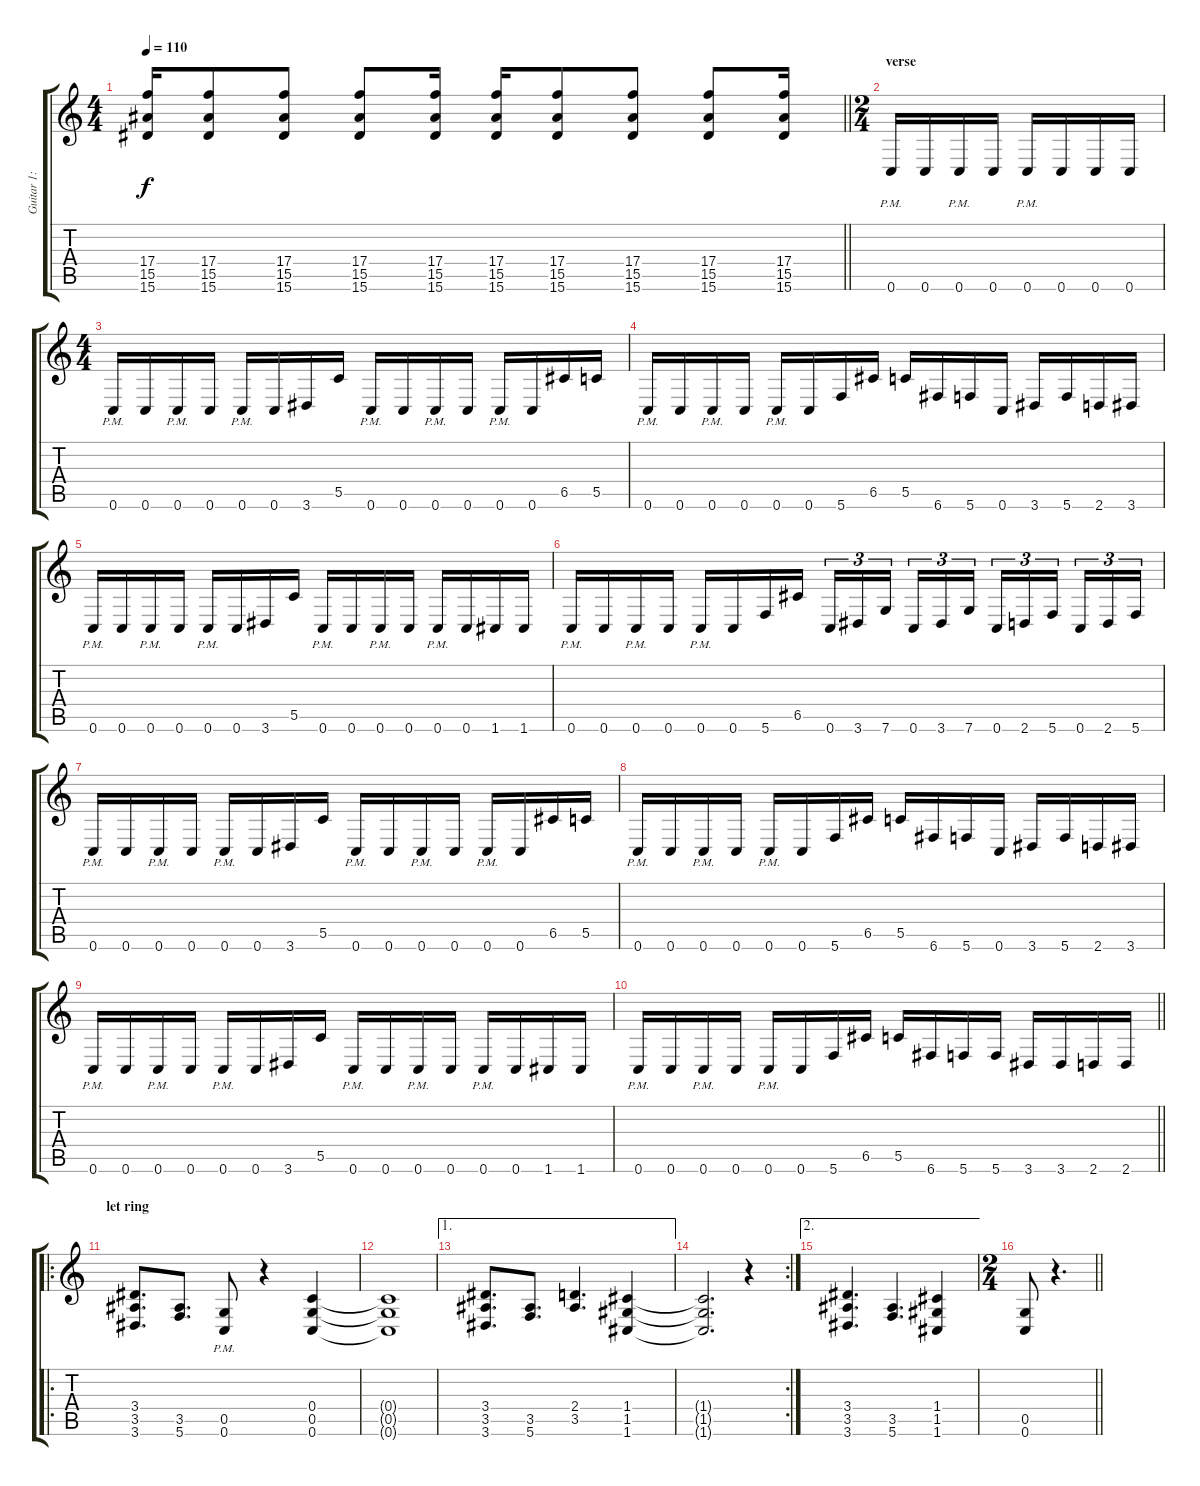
\track ("Guitar 1: Johan" "Guitar 1: ") {instrument overdrivenguitar}
\staff {score tabs}
\tuning (D4 A3 F3 C3 G2 C2) {hide}
\ts (4 4)
\tempo 110
\clef g2
\barLineRight lightlight
\ks c
(17.4 15.5 15.6).16{dy f} (17.4 15.5 15.6).8 (17.4 15.5 15.6).8 (17.4 15.5 15.6).8 (17.4 15.5 15.6).16 (17.4 15.5 15.6).16 (17.4 15.5 15.6).8 (17.4 15.5 15.6).8 (17.4 15.5 15.6).8 (17.4 15.5 15.6).16 |
\ts (2 4)
\section ("" "verse")
0.6{pm}.16 0.6.16 0.6{pm}.16 0.6.16 0.6{pm}.16 0.6.16 0.6.16 0.6.16 |
\ts (4 4)
0.6{pm}.16 0.6.16 0.6{pm}.16 0.6.16 0.6{pm}.16 0.6.16 3.6.16 5.5.16 0.6{pm}.16 0.6.16 0.6{pm}.16 0.6.16 0.6{pm}.16 0.6.16 6.5.16 5.5.16 |
0.6{pm}.16 0.6.16 0.6{pm}.16 0.6.16 0.6{pm}.16 0.6.16 5.6.16 6.5.16 5.5.16 6.6.16 5.6.16 0.6.16 3.6.16 5.6.16 2.6.16 3.6.16 |
0.6{pm}.16 0.6.16 0.6{pm}.16 0.6.16 0.6{pm}.16 0.6.16 3.6.16 5.5.16 0.6{pm}.16 0.6.16 0.6{pm}.16 0.6.16 0.6{pm}.16 0.6.16 1.6.16 1.6.16 |
0.6{pm}.16 0.6.16 0.6{pm}.16 0.6.16 0.6{pm}.16 0.6.16 5.6.16 6.5.16 0.6.16{tu (3 2)} 3.6.16{tu (3 2)} 7.6.16{tu (3 2) beam splitsecondary} 0.6.16{tu (3 2)} 3.6.16{tu (3 2)} 7.6.16{tu (3 2)} 0.6.16{tu (3 2)} 2.6.16{tu (3 2)} 5.6.16{tu (3 2) beam splitsecondary} 0.6.16{tu (3 2)} 2.6.16{tu (3 2)} 5.6.16{tu (3 2)} |
0.6{pm}.16 0.6.16 0.6{pm}.16 0.6.16 0.6{pm}.16 0.6.16 3.6.16 5.5.16 0.6{pm}.16 0.6.16 0.6{pm}.16 0.6.16 0.6{pm}.16 0.6.16 6.5.16 5.5.16 |
0.6{pm}.16 0.6.16 0.6{pm}.16 0.6.16 0.6{pm}.16 0.6.16 5.6.16 6.5.16 5.5.16 6.6.16 5.6.16 0.6.16 3.6.16 5.6.16 2.6.16 3.6.16 |
0.6{pm}.16 0.6.16 0.6{pm}.16 0.6.16 0.6{pm}.16 0.6.16 3.6.16 5.5.16 0.6{pm}.16 0.6.16 0.6{pm}.16 0.6.16 0.6{pm}.16 0.6.16 1.6.16 1.6.16 |
\barLineRight lightlight
0.6{pm}.16 0.6.16 0.6{pm}.16 0.6.16 0.6{pm}.16 0.6.16 5.6.16 6.5.16 5.5.16 6.6.16 5.6.16 5.6.16 3.6.16 3.6.16 2.6.16 2.6.16 |
\ro
\section ("" "let ring")
(3.4 3.5 3.6).8{d} (3.5 5.6).8{d} (0.5{pm} 0.6).8 r.4 (0.4 0.5 0.6).4 |
(0.4{t} 0.5{t} 0.6{t}).1 |
\ae 1
(3.4 3.5 3.6).8{d} (3.5 5.6).8{d} (2.4 3.5).4{d} (1.4 1.5 1.6).4 |
\rc 2
(1.4{t} 1.5{t} 1.6{t}).2{d} r.4 |
\ae 2
(3.4 3.5 3.6).4{d} (3.5 5.6).4{d} (1.4 1.5 1.6).4 |
\ts (2 4)
\barLineRight lightlight
(0.5 0.6).8 r.4{d}
